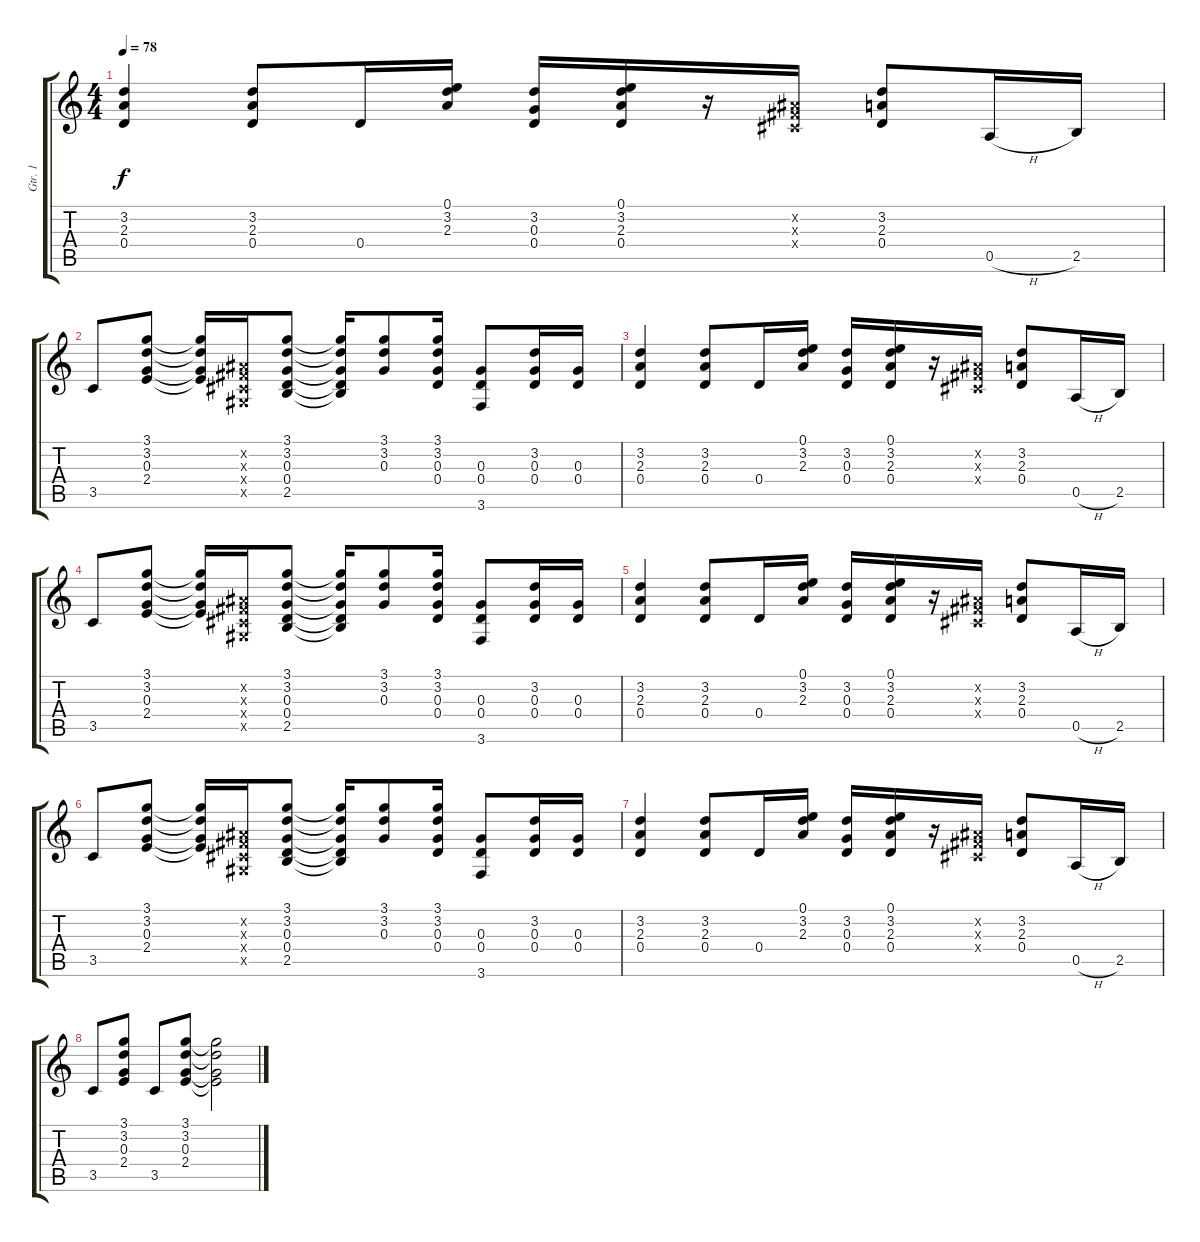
\track ("Gtr. 1" "Gtr. 1") {instrument acousticguitarsteel}
\staff {score tabs}
\tuning (E4 B3 G3 D3 A2 D2) {hide}
\ts (4 4)
\tempo 78
\clef g2
\ks c
(3.2 2.3 0.4).4{dy f} (3.2 2.3 0.4).8 0.4.16 (0.1 3.2 2.3).16 (3.2 0.3 0.4).16 (0.1 3.2 2.3 0.4).16 r.16 (-1.2{x} -1.3{x} -1.4{x}).16 (3.2 2.3 0.4).8 0.5{h}.16 2.5.16 |
3.5.8 (3.1 3.2 0.3 2.4).8 (3.1{t} 3.2{t} 0.3{t} 2.4{t}).16 (-1.2{x} -1.3{x} -1.4{x} -1.5{x}).16 (3.1 3.2 0.3 0.4 2.5).8 (3.1{t} 3.2{t} 0.3{t} 0.4{t} 2.5{t}).16 (3.1 3.2 0.3).8 (3.1 3.2 0.3 0.4).16 (0.3 0.4 3.6).8 (3.2 0.3 0.4).16 (0.3 0.4).16 |
(3.2 2.3 0.4).4 (3.2 2.3 0.4).8 0.4.16 (0.1 3.2 2.3).16 (3.2 0.3 0.4).16 (0.1 3.2 2.3 0.4).16 r.16 (-1.2{x} -1.3{x} -1.4{x}).16 (3.2 2.3 0.4).8 0.5{h}.16 2.5.16 |
3.5.8 (3.1 3.2 0.3 2.4).8 (3.1{t} 3.2{t} 0.3{t} 2.4{t}).16 (-1.2{x} -1.3{x} -1.4{x} -1.5{x}).16 (3.1 3.2 0.3 0.4 2.5).8 (3.1{t} 3.2{t} 0.3{t} 0.4{t} 2.5{t}).16 (3.1 3.2 0.3).8 (3.1 3.2 0.3 0.4).16 (0.3 0.4 3.6).8 (3.2 0.3 0.4).16 (0.3 0.4).16 |
(3.2 2.3 0.4).4 (3.2 2.3 0.4).8 0.4.16 (0.1 3.2 2.3).16 (3.2 0.3 0.4).16 (0.1 3.2 2.3 0.4).16 r.16 (-1.2{x} -1.3{x} -1.4{x}).16 (3.2 2.3 0.4).8 0.5{h}.16 2.5.16 |
3.5.8 (3.1 3.2 0.3 2.4).8 (3.1{t} 3.2{t} 0.3{t} 2.4{t}).16 (-1.2{x} -1.3{x} -1.4{x} -1.5{x}).16 (3.1 3.2 0.3 0.4 2.5).8 (3.1{t} 3.2{t} 0.3{t} 0.4{t} 2.5{t}).16 (3.1 3.2 0.3).8 (3.1 3.2 0.3 0.4).16 (0.3 0.4 3.6).8 (3.2 0.3 0.4).16 (0.3 0.4).16 |
(3.2 2.3 0.4).4 (3.2 2.3 0.4).8 0.4.16 (0.1 3.2 2.3).16 (3.2 0.3 0.4).16 (0.1 3.2 2.3 0.4).16 r.16 (-1.2{x} -1.3{x} -1.4{x}).16 (3.2 2.3 0.4).8 0.5{h}.16 2.5.16 |
3.5.8 (3.1 3.2 0.3 2.4).8 3.5.8 (3.1 3.2 0.3 2.4).8 (3.1{t} 3.2{t} 0.3{t} 2.4{t}).2
